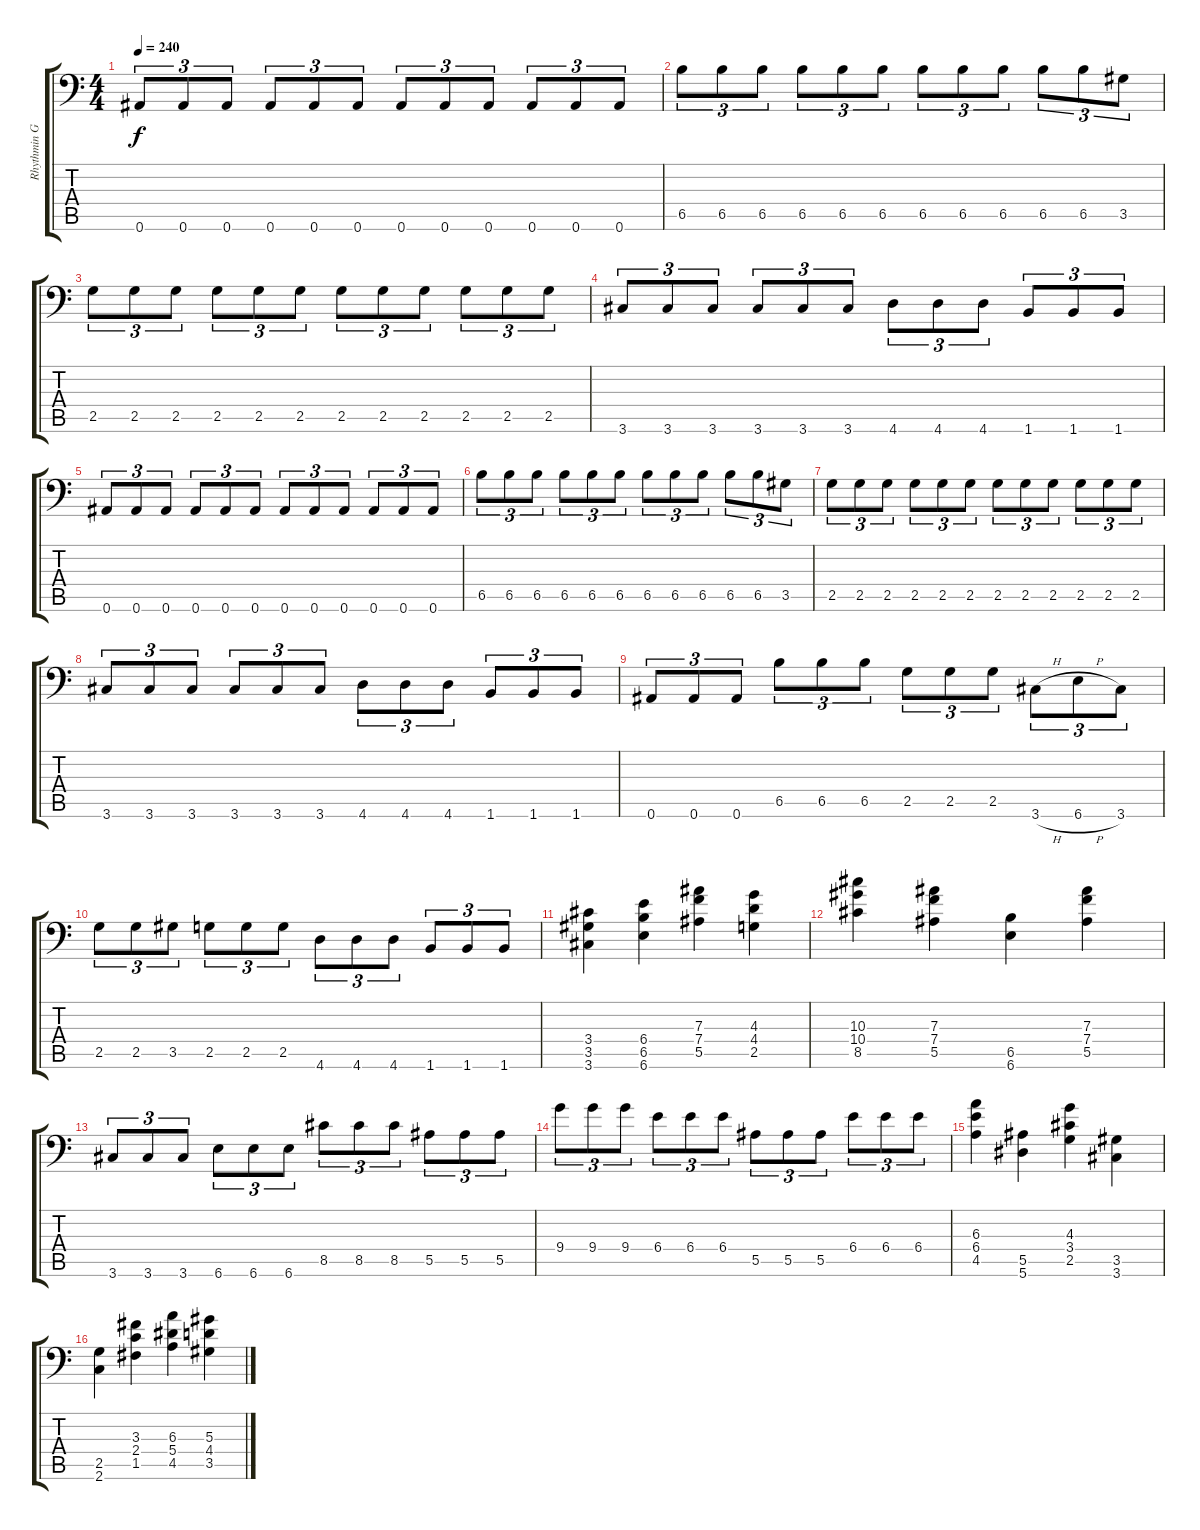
\track ("Rhythmin Guitar #1" "Rhythmin G") {instrument overdrivenguitar}
\staff {score tabs}
\tuning (C4 G3 Eb3 Bb2 F2 Bb1) {hide}
\ts (4 4)
\tempo 240
\clef f4
\ks c
0.6.8{tu (3 2) dy f} 0.6.8{tu (3 2)} 0.6.8{tu (3 2)} 0.6.8{tu (3 2)} 0.6.8{tu (3 2)} 0.6.8{tu (3 2)} 0.6.8{tu (3 2)} 0.6.8{tu (3 2)} 0.6.8{tu (3 2)} 0.6.8{tu (3 2)} 0.6.8{tu (3 2)} 0.6.8{tu (3 2)} |
6.5.8{tu (3 2)} 6.5.8{tu (3 2)} 6.5.8{tu (3 2)} 6.5.8{tu (3 2)} 6.5.8{tu (3 2)} 6.5.8{tu (3 2)} 6.5.8{tu (3 2)} 6.5.8{tu (3 2)} 6.5.8{tu (3 2)} 6.5.8{tu (3 2)} 6.5.8{tu (3 2)} 3.5.8{tu (3 2)} |
2.5.8{tu (3 2)} 2.5.8{tu (3 2)} 2.5.8{tu (3 2)} 2.5.8{tu (3 2)} 2.5.8{tu (3 2)} 2.5.8{tu (3 2)} 2.5.8{tu (3 2)} 2.5.8{tu (3 2)} 2.5.8{tu (3 2)} 2.5.8{tu (3 2)} 2.5.8{tu (3 2)} 2.5.8{tu (3 2)} |
3.6.8{tu (3 2)} 3.6.8{tu (3 2)} 3.6.8{tu (3 2)} 3.6.8{tu (3 2)} 3.6.8{tu (3 2)} 3.6.8{tu (3 2)} 4.6.8{tu (3 2)} 4.6.8{tu (3 2)} 4.6.8{tu (3 2)} 1.6.8{tu (3 2)} 1.6.8{tu (3 2)} 1.6.8{tu (3 2)} |
0.6.8{tu (3 2)} 0.6.8{tu (3 2)} 0.6.8{tu (3 2)} 0.6.8{tu (3 2)} 0.6.8{tu (3 2)} 0.6.8{tu (3 2)} 0.6.8{tu (3 2)} 0.6.8{tu (3 2)} 0.6.8{tu (3 2)} 0.6.8{tu (3 2)} 0.6.8{tu (3 2)} 0.6.8{tu (3 2)} |
6.5.8{tu (3 2)} 6.5.8{tu (3 2)} 6.5.8{tu (3 2)} 6.5.8{tu (3 2)} 6.5.8{tu (3 2)} 6.5.8{tu (3 2)} 6.5.8{tu (3 2)} 6.5.8{tu (3 2)} 6.5.8{tu (3 2)} 6.5.8{tu (3 2)} 6.5.8{tu (3 2)} 3.5.8{tu (3 2)} |
2.5.8{tu (3 2)} 2.5.8{tu (3 2)} 2.5.8{tu (3 2)} 2.5.8{tu (3 2)} 2.5.8{tu (3 2)} 2.5.8{tu (3 2)} 2.5.8{tu (3 2)} 2.5.8{tu (3 2)} 2.5.8{tu (3 2)} 2.5.8{tu (3 2)} 2.5.8{tu (3 2)} 2.5.8{tu (3 2)} |
3.6.8{tu (3 2)} 3.6.8{tu (3 2)} 3.6.8{tu (3 2)} 3.6.8{tu (3 2)} 3.6.8{tu (3 2)} 3.6.8{tu (3 2)} 4.6.8{tu (3 2)} 4.6.8{tu (3 2)} 4.6.8{tu (3 2)} 1.6.8{tu (3 2)} 1.6.8{tu (3 2)} 1.6.8{tu (3 2)} |
0.6.8{tu (3 2)} 0.6.8{tu (3 2)} 0.6.8{tu (3 2)} 6.5.8{tu (3 2)} 6.5.8{tu (3 2)} 6.5.8{tu (3 2)} 2.5.8{tu (3 2)} 2.5.8{tu (3 2)} 2.5.8{tu (3 2)} 3.6{h}.8{tu (3 2)} 6.6{h}.8{tu (3 2)} 3.6.8{tu (3 2)} |
2.5.8{tu (3 2)} 2.5.8{tu (3 2)} 3.5.8{tu (3 2)} 2.5.8{tu (3 2)} 2.5.8{tu (3 2)} 2.5.8{tu (3 2)} 4.6.8{tu (3 2)} 4.6.8{tu (3 2)} 4.6.8{tu (3 2)} 1.6.8{tu (3 2)} 1.6.8{tu (3 2)} 1.6.8{tu (3 2)} |
(3.4 3.5 3.6).4 (6.4 6.5 6.6).4 (7.3 7.4 5.5).4 (4.3 4.4 2.5).4 |
(10.3 10.4 8.5).4 (7.3 7.4 5.5).4 (6.5 6.6).4 (7.3 7.4 5.5).4 |
3.6.8{tu (3 2)} 3.6.8{tu (3 2)} 3.6.8{tu (3 2)} 6.6.8{tu (3 2)} 6.6.8{tu (3 2)} 6.6.8{tu (3 2)} 8.5.8{tu (3 2)} 8.5.8{tu (3 2)} 8.5.8{tu (3 2)} 5.5.8{tu (3 2)} 5.5.8{tu (3 2)} 5.5.8{tu (3 2)} |
9.4.8{tu (3 2)} 9.4.8{tu (3 2)} 9.4.8{tu (3 2)} 6.4.8{tu (3 2)} 6.4.8{tu (3 2)} 6.4.8{tu (3 2)} 5.5.8{tu (3 2)} 5.5.8{tu (3 2)} 5.5.8{tu (3 2)} 6.4.8{tu (3 2)} 6.4.8{tu (3 2)} 6.4.8{tu (3 2)} |
(6.3 6.4 4.5).4 (5.5 5.6).4 (4.3 3.4 2.5).4 (3.5 3.6).4 |
(2.5 2.6).4 (3.3 2.4 1.5).4 (6.3 5.4 4.5).4 (5.3 4.4 3.5).4
